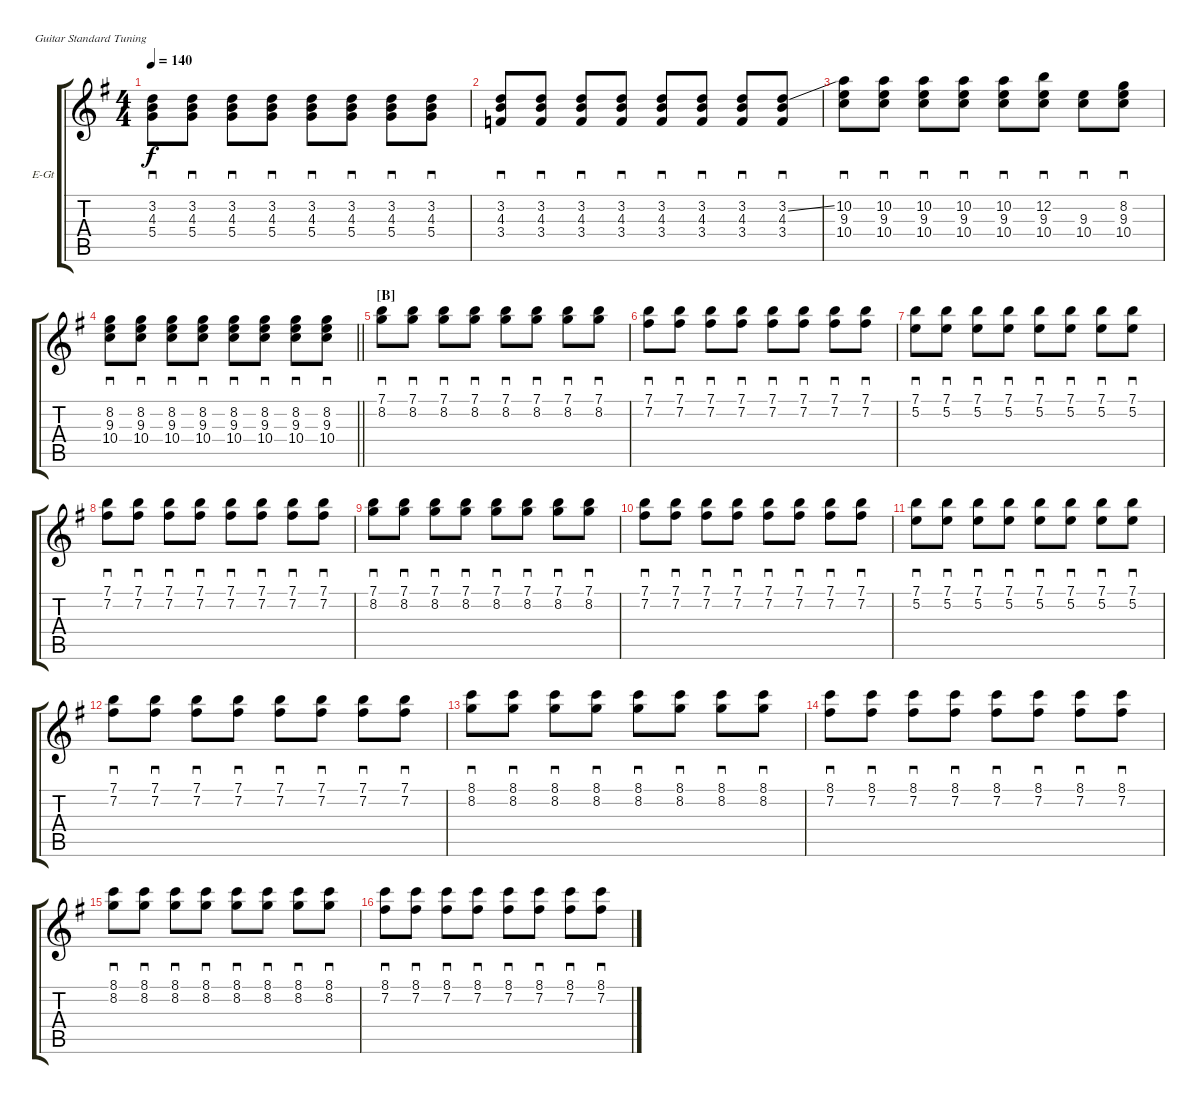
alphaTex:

\bracketExtendMode groupsimilarinstruments
\firstSystemTrackNameOrientation horizontal
\otherSystemsTrackNameOrientation horizontal
\track ("Nick Valensi" "E-Gt") {instrument overdrivenguitar}
\staff {score tabs}
\tuning (E4 B3 G3 D3 A2 E2)
\ts (4 4)
\tempo 140
\clef g2
\ks g
(3.2 4.3 5.4).8{sd dy f} (3.2 4.3 5.4).8{sd} (3.2 4.3 5.4).8{sd} (3.2 4.3 5.4).8{sd} (3.2 4.3 5.4).8{sd} (3.2 4.3 5.4).8{sd} (3.2 4.3 5.4).8{sd} (3.2 4.3 5.4).8{sd} |
(3.2 4.3 3.4).8{sd} (3.2 4.3 3.4).8{sd} (3.2 4.3 3.4).8{sd} (3.2 4.3 3.4).8{sd} (3.2 4.3 3.4).8{sd} (3.2 4.3 3.4).8{sd} (3.2 4.3 3.4).8{sd} (3.2{ss} 4.3 3.4).8{sd} |
(10.2 9.3 10.4).8{sd} (10.2 9.3 10.4).8{sd} (10.2 9.3 10.4).8{sd} (10.2 9.3 10.4).8{sd} (10.2 9.3 10.4).8{sd} (12.2 9.3 10.4).8{sd} (9.3 10.4).8{sd} (8.2 9.3 10.4).8{sd} |
\barLineRight lightlight
(8.2 9.3 10.4).8{sd} (8.2 9.3 10.4).8{sd} (8.2 9.3 10.4).8{sd} (8.2 9.3 10.4).8{sd} (8.2 9.3 10.4).8{sd} (8.2 9.3 10.4).8{sd} (8.2 9.3 10.4).8{sd} (8.2 9.3 10.4).8{sd} |
\section ("B" "")
(7.1 8.2).8{sd} (7.1 8.2).8{sd} (7.1 8.2).8{sd} (7.1 8.2).8{sd} (7.1 8.2).8{sd} (7.1 8.2).8{sd} (7.1 8.2).8{sd} (7.1 8.2).8{sd} |
(7.1 7.2).8{sd} (7.1 7.2).8{sd} (7.1 7.2).8{sd} (7.1 7.2).8{sd} (7.1 7.2).8{sd} (7.1 7.2).8{sd} (7.1 7.2).8{sd} (7.1 7.2).8{sd} |
(7.1 5.2).8{sd} (7.1 5.2).8{sd} (7.1 5.2).8{sd} (7.1 5.2).8{sd} (7.1 5.2).8{sd} (7.1 5.2).8{sd} (7.1 5.2).8{sd} (7.1 5.2).8{sd} |
(7.1 7.2).8{sd} (7.1 7.2).8{sd} (7.1 7.2).8{sd} (7.1 7.2).8{sd} (7.1 7.2).8{sd} (7.1 7.2).8{sd} (7.1 7.2).8{sd} (7.1 7.2).8{sd} |
(7.1 8.2).8{sd} (7.1 8.2).8{sd} (7.1 8.2).8{sd} (7.1 8.2).8{sd} (7.1 8.2).8{sd} (7.1 8.2).8{sd} (7.1 8.2).8{sd} (7.1 8.2).8{sd} |
(7.1 7.2).8{sd} (7.1 7.2).8{sd} (7.1 7.2).8{sd} (7.1 7.2).8{sd} (7.1 7.2).8{sd} (7.1 7.2).8{sd} (7.1 7.2).8{sd} (7.1 7.2).8{sd} |
(7.1 5.2).8{sd} (7.1 5.2).8{sd} (7.1 5.2).8{sd} (7.1 5.2).8{sd} (7.1 5.2).8{sd} (7.1 5.2).8{sd} (7.1 5.2).8{sd} (7.1 5.2).8{sd} |
(7.1 7.2).8{sd} (7.1 7.2).8{sd} (7.1 7.2).8{sd} (7.1 7.2).8{sd} (7.1 7.2).8{sd} (7.1 7.2).8{sd} (7.1 7.2).8{sd} (7.1 7.2).8{sd} |
(8.1 8.2).8{sd} (8.1 8.2).8{sd} (8.1 8.2).8{sd} (8.1 8.2).8{sd} (8.1 8.2).8{sd} (8.1 8.2).8{sd} (8.1 8.2).8{sd} (8.1 8.2).8{sd} |
(8.1 7.2).8{sd} (8.1 7.2).8{sd} (8.1 7.2).8{sd} (8.1 7.2).8{sd} (8.1 7.2).8{sd} (8.1 7.2).8{sd} (8.1 7.2).8{sd} (8.1 7.2).8{sd} |
(8.1 8.2).8{sd} (8.1 8.2).8{sd} (8.1 8.2).8{sd} (8.1 8.2).8{sd} (8.1 8.2).8{sd} (8.1 8.2).8{sd} (8.1 8.2).8{sd} (8.1 8.2).8{sd} |
(8.1 7.2).8{sd} (8.1 7.2).8{sd} (8.1 7.2).8{sd} (8.1 7.2).8{sd} (8.1 7.2).8{sd} (8.1 7.2).8{sd} (8.1 7.2).8{sd} (8.1 7.2).8{sd}
